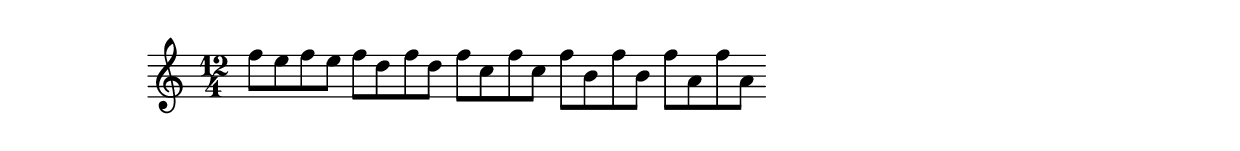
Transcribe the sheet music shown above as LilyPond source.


\version "1.9.2"
\header {
	texidoc = "For juxtaposed chords with the same direction, a
slight optical correction is used. It is constant, and only works if
two chords have no common head-positions range."
}

\score { \notes \relative c'' {
\stemDown
\time 12/4
  f8[
      e f e]  f[ d f d]  f[ c f c]  f[ b, f' b,]  f'[ a, f' a,]
}
\paper { raggedright = ##t}
}

